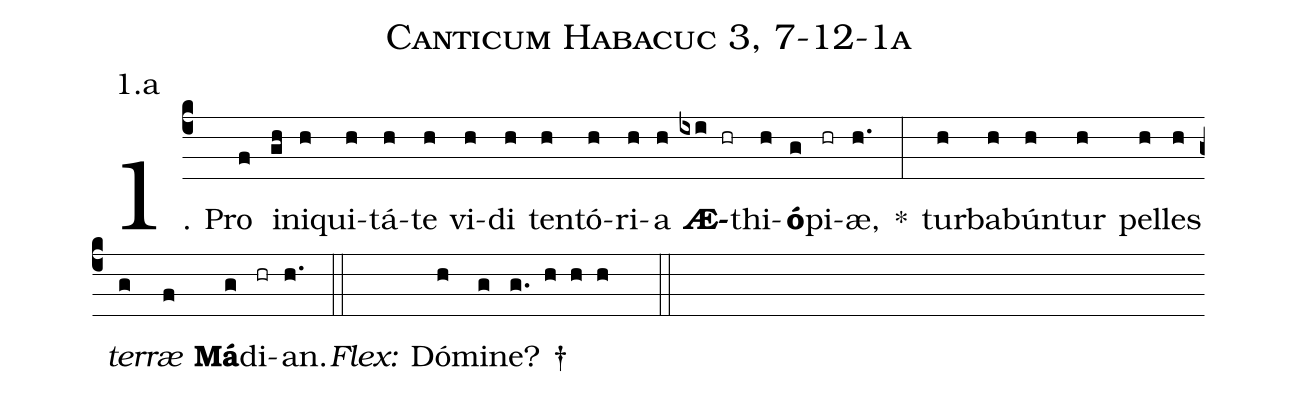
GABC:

name: Canticum Habacuc 3, 7-12-1a;
annotation: 1.a;
%%
(c4)1. Pro(f) in(gh)i(h)qui(h)tá(h)te(h) vi(h)di(h) ten(h)tó(h)ri(h)a(h) <b>Æ</b>(ixi hr)thi(h)<b>ó</b>(g)pi(hr)æ,(h.) *(:) tur(h)ba(h)bún(h)tur(h) pel(h)les(h) <i>ter</i>(g)<i>ræ</i>(f) <b>Má</b>(g)di(hr)an.(h.) (::)
<i>Flex:</i>()  Dó(h)mi(g)ne? †(g. h h h  ::)
